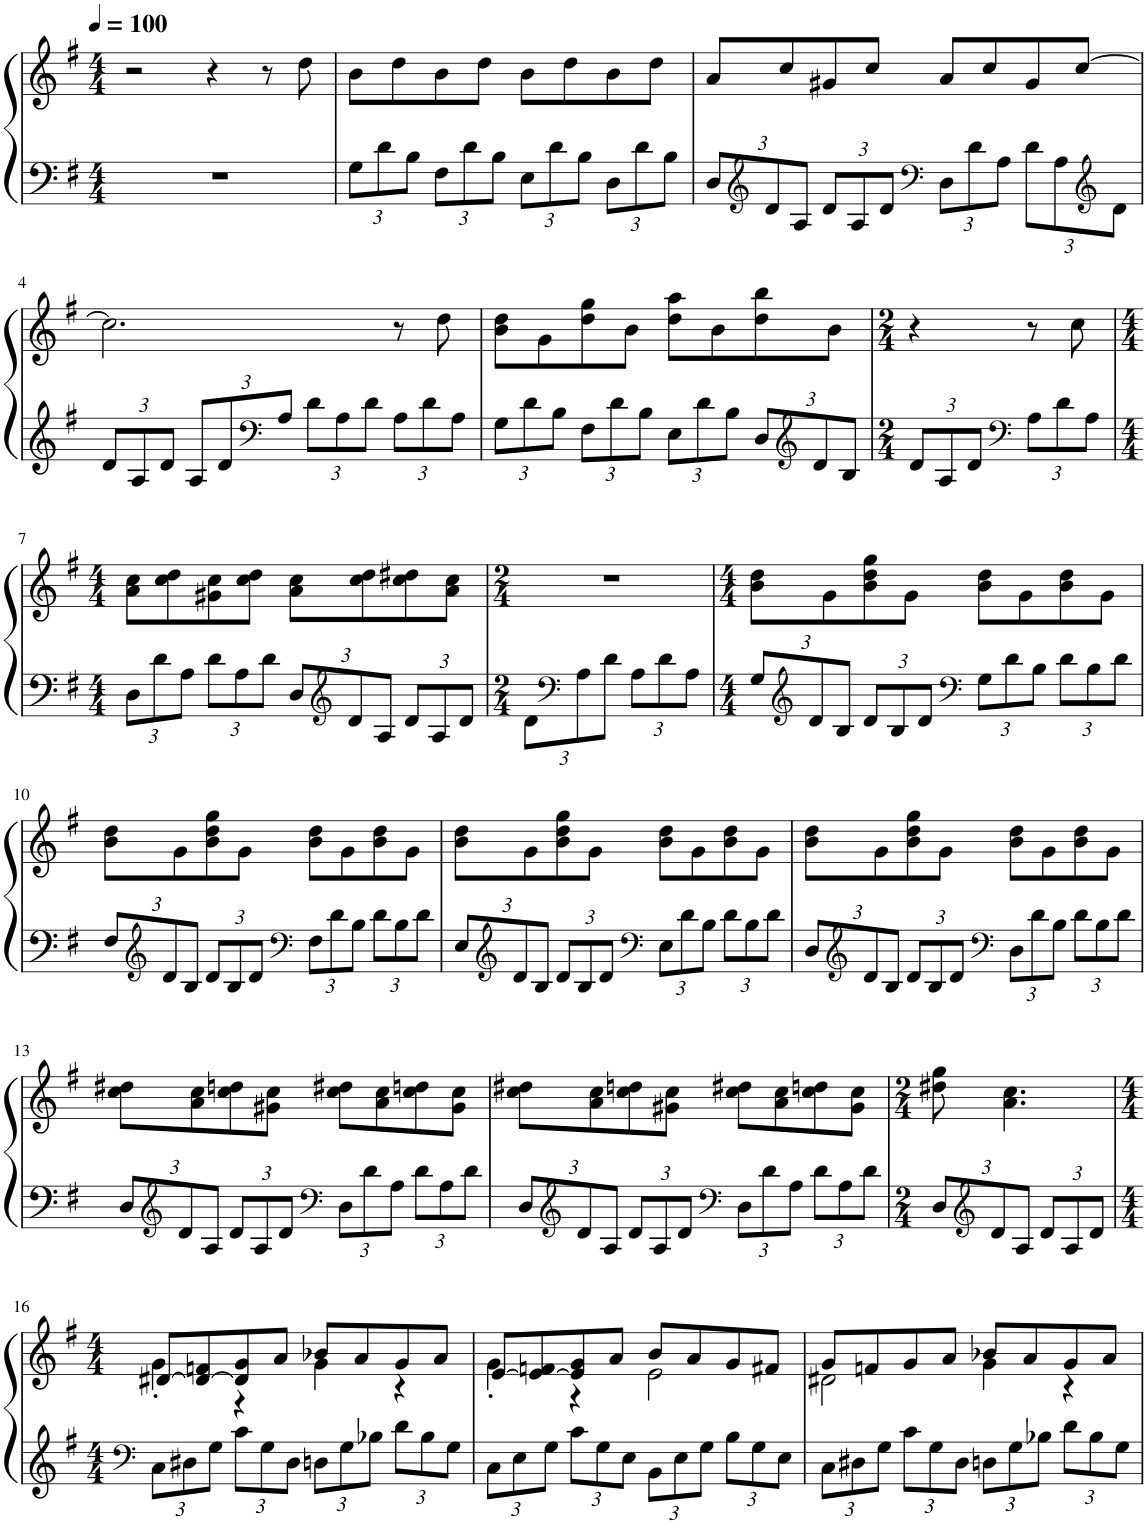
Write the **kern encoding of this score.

**kern	**kern
*part1	*part1
*staff2	*staff1
*I"Piano	*
*I'Pno.	*
*clefF4	*clefG2
*k[f#]	*k[f#]
*M4/4	*M4/4
*MM100	*MM100
=1	=1
1r	2r
.	4r
.	8r
.	8dd\
=2	=2
*Xbrackettup	*
12G\L	8b\L
12d\	.
.	8dd\
12B\J	.
12F#\L	8b\
12d\	.
.	8dd\J
12B\J	.
12E\L	8b\L
12d\	.
.	8dd\
12B\J	.
12D\L	8b\
12d\	.
.	8dd\J
12B\J	.
=3	=3
12D/L	8a/L
*clefG2	*
12d/	.
.	8cc/
12A/J	.
12d/L	8g#X/
12A/	.
.	8cc/J
12d/J	.
*clefF4	*
12D\L	8a/L
12d\	.
.	8cc/
12A\J	.
12d\L	8g#/
12A\	.
.	[8cc/J
*clefG2	*
12d\J	.
!!LO:LB:g=z
=4	=4
12d/L	2.cc\]
12A/	.
12d/J	.
12A/L	.
12d/	.
*clefF4	*
12A/J	.
12d\L	.
12A\	.
12d\J	.
12A\L	8r
12d\	.
.	8dd\
12A\J	.
=5	=5
12G\L	8b\ 8dd\L
12d\	.
.	8g\
12B\J	.
12F#\L	8dd\ 8gg\
12d\	.
.	8b\J
12B\J	.
12E\L	8dd\ 8aa\L
12d\	.
.	8b\
12B\J	.
12D/L	8dd\ 8bb\
*clefG2	*
12d/	.
.	8b\J
12B/J	.
=6	=6
*M2/4	*M2/4
12d/L	4r
12A/	.
12d/J	.
*clefF4	*
12A\L	8r
12d\	.
.	8cc\
12A\J	.
!!LO:LB:g=z
=7	=7
*M4/4	*M4/4
12D\L	8a\ 8cc\L
12d\	.
.	8cc\ 8dd\
12A\J	.
12d\L	8g#X\ 8cc\
12A\	.
.	8cc\ 8dd\J
12d\J	.
12D/L	8a\ 8cc\L
*clefG2	*
12d/	.
.	8cc\ 8dd\
12A/J	.
12d/L	8cc\ 8dd#X\
12A/	.
.	8a\ 8cc\J
12d/J	.
=8	=8
*M2/4	*M2/4
12d\L	2r
*clefF4	*
12A\	.
12d\J	.
12A\L	.
12d\	.
12A\J	.
=9	=9
*M4/4	*M4/4
12G/L	8b\ 8dd\L
*clefG2	*
12d/	.
.	8g\
12B/J	.
12d/L	8b\ 8dd\ 8gg\
12B/	.
.	8g\J
12d/J	.
*clefF4	*
12G\L	8b\ 8dd\L
12d\	.
.	8g\
12B\J	.
12d\L	8b\ 8dd\
12B\	.
.	8g\J
12d\J	.
!!LO:LB:g=z
=10	=10
12F#/L	8b\ 8dd\L
*clefG2	*
12d/	.
.	8g\
12B/J	.
12d/L	8b\ 8dd\ 8gg\
12B/	.
.	8g\J
12d/J	.
*clefF4	*
12F#\L	8b\ 8dd\L
12d\	.
.	8g\
12B\J	.
12d\L	8b\ 8dd\
12B\	.
.	8g\J
12d\J	.
=11	=11
12E/L	8b\ 8dd\L
*clefG2	*
12d/	.
.	8g\
12B/J	.
12d/L	8b\ 8dd\ 8gg\
12B/	.
.	8g\J
12d/J	.
*clefF4	*
12E\L	8b\ 8dd\L
12d\	.
.	8g\
12B\J	.
12d\L	8b\ 8dd\
12B\	.
.	8g\J
12d\J	.
=12	=12
12D/L	8b\ 8dd\L
*clefG2	*
12d/	.
.	8g\
12B/J	.
12d/L	8b\ 8dd\ 8gg\
12B/	.
.	8g\J
12d/J	.
*clefF4	*
12D\L	8b\ 8dd\L
12d\	.
.	8g\
12B\J	.
12d\L	8b\ 8dd\
12B\	.
.	8g\J
12d\J	.
!!LO:LB:g=z
=13	=13
12D/L	8cc\ 8dd#X\L
*clefG2	*
12d/	.
.	8a\ 8cc\
12A/J	.
12d/L	8cc\ 8ddn\
12A/	.
.	8g#X\ 8cc\J
12d/J	.
*clefF4	*
12D\L	8cc\ 8dd#X\L
12d\	.
.	8a\ 8cc\
12A\J	.
12d\L	8cc\ 8ddn\
12A\	.
.	8g#\ 8cc\J
12d\J	.
=14	=14
12D/L	8cc\ 8dd#X\L
*clefG2	*
12d/	.
.	8a\ 8cc\
12A/J	.
12d/L	8cc\ 8ddn\
12A/	.
.	8g#X\ 8cc\J
12d/J	.
*clefF4	*
12D\L	8cc\ 8dd#X\L
12d\	.
.	8a\ 8cc\
12A\J	.
12d\L	8cc\ 8ddn\
12A\	.
.	8g#\ 8cc\J
12d\J	.
=15	=15
*M2/4	*M2/4
12D/L	8dd#X\ 8gg\
*clefG2	*
12d/	.
.	4.a\ 4.cc\
12A/J	.
12d/L	.
12A/	.
12d/J	.
!!LO:LB:g=z
=16	=16
*clefF4	*
*M4/4	*M4/4
*	*^
12C\L	[8d#X/L	4g'\
12D#X\	.	.
.	8d#/_ 8fn/	.
12G\J	.	.
12c\L	8d#/] 8g/	4r
12G\	.	.
.	8a/J	.
12D#\J	.	.
12Dn\L	8b-X/L	4g\
12G\	.	.
.	8a/	.
12B-X\J	.	.
12d\L	8g/	4r
12B-\	.	.
.	8a/J	.
12G\J	.	.
=17	=17	=17
12C\L	[8e/L	4g'\
12E\	.	.
.	8e/_ 8fn/	.
12G\J	.	.
12c\L	8e/] 8g/	4r
12G\	.	.
.	8a/J	.
12E\J	.	.
12BB\L	8b/L	2e\
12E\	.	.
.	8a/	.
12G\J	.	.
12B\L	8g/	.
12G\	.	.
.	8f#X/J	.
12E\J	.	.
=18	=18	=18
12C\L	8g/L	2d#X\
12D#X\	.	.
.	8fn/	.
12G\J	.	.
12c\L	8g/	.
12G\	.	.
.	8a/J	.
12D#\J	.	.
12Dn\L	8b-X/L	4g\
12G\	.	.
.	8a/	.
12B-X\J	.	.
12d\L	8g/	4r
12B-\	.	.
.	8a/J	.
12G\J	.	.
*	*v	*v
=	=
*-	*-
